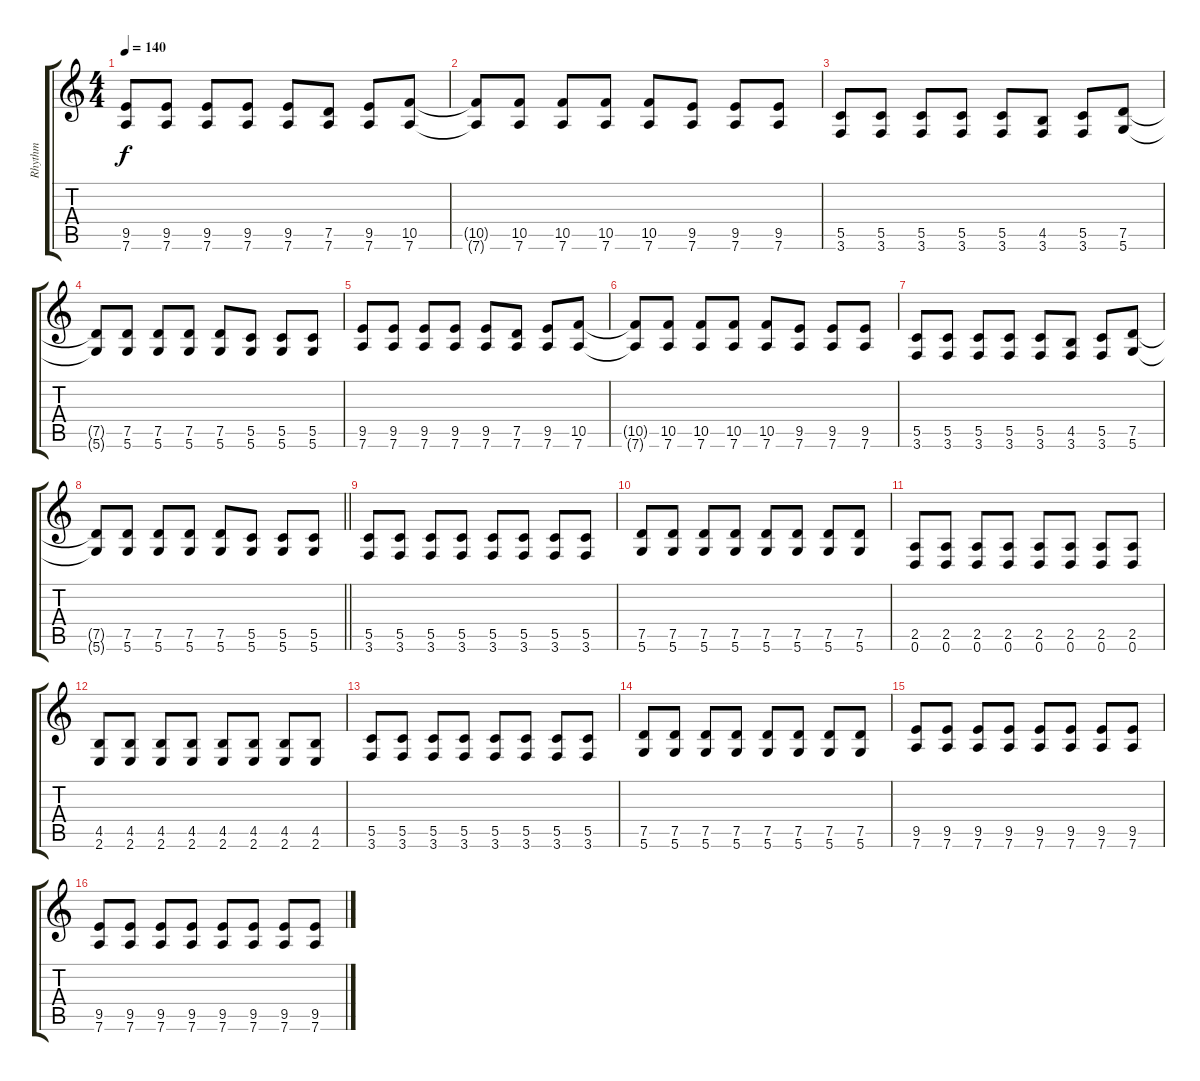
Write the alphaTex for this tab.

\track ("Rhythm" "Rhythm") {instrument distortionguitar}
\staff {score tabs}
\tuning (D4 A3 F3 C3 G2 D2) {hide}
\ts (4 4)
\tempo 140
\clef g2
\ks c
(9.5 7.6).8{dy f} (9.5 7.6).8 (9.5 7.6).8 (9.5 7.6).8 (9.5 7.6).8 (7.5 7.6).8 (9.5 7.6).8 (10.5 7.6).8 |
(10.5{t} 7.6{t}).8 (10.5 7.6).8 (10.5 7.6).8 (10.5 7.6).8 (10.5 7.6).8 (9.5 7.6).8 (9.5 7.6).8 (9.5 7.6).8 |
(5.5 3.6).8 (5.5 3.6).8 (5.5 3.6).8 (5.5 3.6).8 (5.5 3.6).8 (4.5 3.6).8 (5.5 3.6).8 (7.5 5.6).8 |
(7.5{t} 5.6{t}).8 (7.5 5.6).8 (7.5 5.6).8 (7.5 5.6).8 (7.5 5.6).8 (5.5 5.6).8 (5.5 5.6).8 (5.5 5.6).8 |
(9.5 7.6).8 (9.5 7.6).8 (9.5 7.6).8 (9.5 7.6).8 (9.5 7.6).8 (7.5 7.6).8 (9.5 7.6).8 (10.5 7.6).8 |
(10.5{t} 7.6{t}).8 (10.5 7.6).8 (10.5 7.6).8 (10.5 7.6).8 (10.5 7.6).8 (9.5 7.6).8 (9.5 7.6).8 (9.5 7.6).8 |
(5.5 3.6).8 (5.5 3.6).8 (5.5 3.6).8 (5.5 3.6).8 (5.5 3.6).8 (4.5 3.6).8 (5.5 3.6).8 (7.5 5.6).8 |
\barLineRight lightlight
(7.5{t} 5.6{t}).8 (7.5 5.6).8 (7.5 5.6).8 (7.5 5.6).8 (7.5 5.6).8 (5.5 5.6).8 (5.5 5.6).8 (5.5 5.6).8 |
\section ("" "")
(5.5 3.6).8 (5.5 3.6).8 (5.5 3.6).8 (5.5 3.6).8 (5.5 3.6).8 (5.5 3.6).8 (5.5 3.6).8 (5.5 3.6).8 |
(7.5 5.6).8 (7.5 5.6).8 (7.5 5.6).8 (7.5 5.6).8 (7.5 5.6).8 (7.5 5.6).8 (7.5 5.6).8 (7.5 5.6).8 |
(2.5 0.6).8 (2.5 0.6).8 (2.5 0.6).8 (2.5 0.6).8 (2.5 0.6).8 (2.5 0.6).8 (2.5 0.6).8 (2.5 0.6).8 |
(4.5 2.6).8 (4.5 2.6).8 (4.5 2.6).8 (4.5 2.6).8 (4.5 2.6).8 (4.5 2.6).8 (4.5 2.6).8 (4.5 2.6).8 |
(5.5 3.6).8 (5.5 3.6).8 (5.5 3.6).8 (5.5 3.6).8 (5.5 3.6).8 (5.5 3.6).8 (5.5 3.6).8 (5.5 3.6).8 |
(7.5 5.6).8 (7.5 5.6).8 (7.5 5.6).8 (7.5 5.6).8 (7.5 5.6).8 (7.5 5.6).8 (7.5 5.6).8 (7.5 5.6).8 |
(9.5 7.6).8 (9.5 7.6).8 (9.5 7.6).8 (9.5 7.6).8 (9.5 7.6).8 (9.5 7.6).8 (9.5 7.6).8 (9.5 7.6).8 |
(9.5 7.6).8 (9.5 7.6).8 (9.5 7.6).8 (9.5 7.6).8 (9.5 7.6).8 (9.5 7.6).8 (9.5 7.6).8 (9.5 7.6).8
